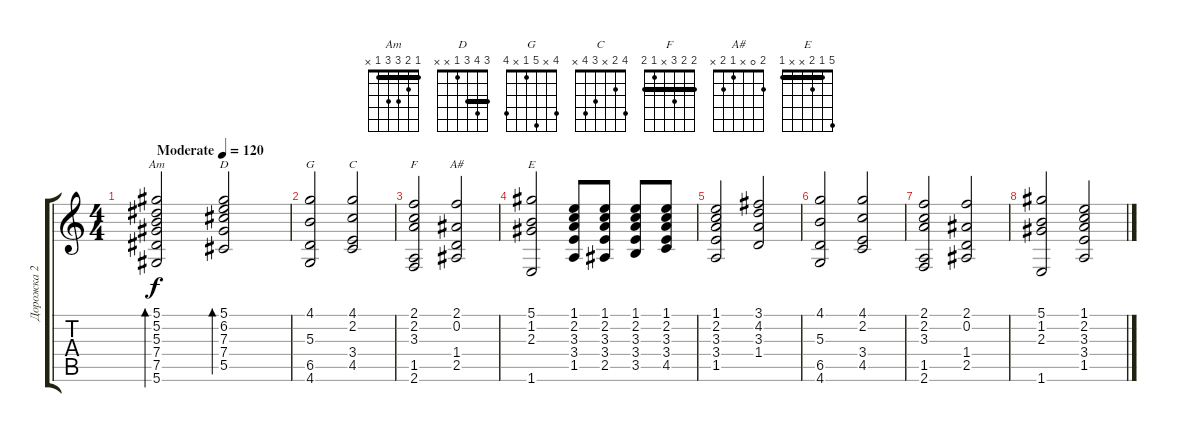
\track ("Дорожка 2" "Дорожка 2") {instrument acousticguitarsteel}
\staff {score tabs}
\tuning (Eb4 Bb3 Gb3 Db3 Ab2 Eb2) {hide}
\chord ("Am" 1 2 3 3 1 x) {barre 1}
\chord ("D" 3 4 3 1 x x) {barre 3}
\chord ("G" 4 x 5 1 x 4)
\chord ("C" 4 2 x 3 4 x)
\chord ("F" 2 2 3 x 1 2) {barre 2}
\chord ("A#" 2 0 x 1 2 x)
\chord ("E" 5 1 2 x x 1) {barre 1}
\ts (4 4)
\tempo (120 "Moderate")
\clef g2
\ks c
(5.1 5.2 5.3 7.4 7.5 5.6).2{bd 240 ch "Am" dy f instrument acousticguitarsteel} (5.1 6.2 7.3 7.4 5.5).2{bd 240 ch "D"} |
(4.1 5.3 6.5 4.6).2{ch "G"} (4.1 2.2 3.4 4.5).2{ch "C"} |
(2.1 2.2 3.3 1.5 2.6).2{ch "F"} (2.1 0.2 1.4 2.5).2{ch "A#"} |
(5.1 1.2 2.3 1.6).2{ch "E"} (1.1 2.2 3.3 3.4 1.5).8 (1.1 2.2 3.3 3.4 2.5).8 (1.1 2.2 3.3 3.4 3.5).8 (1.1 2.2 3.3 3.4 4.5).8 |
(1.1 2.2 3.3 3.4 1.5).2 (3.1 4.2 3.3 1.4).2 |
(4.1 5.3 6.5 4.6).2 (4.1 2.2 3.4 4.5).2 |
(2.1 2.2 3.3 1.5 2.6).2 (2.1 0.2 1.4 2.5).2 |
(5.1 1.2 2.3 1.6).2 (1.1 2.2 3.3 3.4 1.5).2
